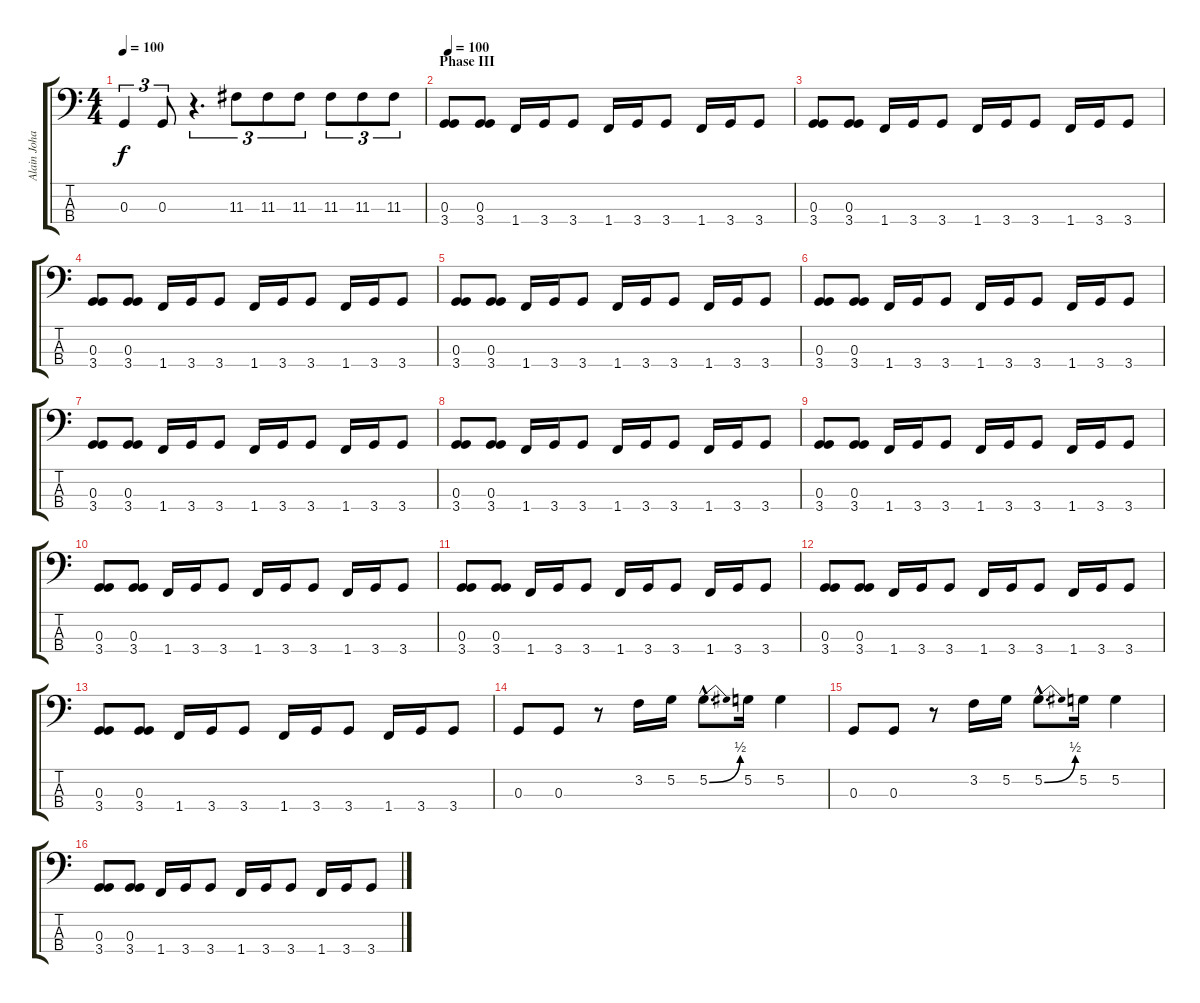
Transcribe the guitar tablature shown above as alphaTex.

\track ("Alain Johannes" "Alain Joha") {instrument electricbasspick}
\staff {score tabs}
\tuning (G2 D2 G1 E1) {hide}
\ts (4 4)
\tempo 100
\clef f4
\ks c
0.3.4{tu (3 2) dy f} 0.3.8{tu (3 2)} r.4{d tu (3 2)} 11.3.8{tu (3 2)} 11.3.8{tu (3 2)} 11.3.8{tu (3 2)} 11.3.8{tu (3 2)} 11.3.8{tu (3 2)} 11.3.8{tu (3 2)} |
\section ("" "Phase III")
\tempo 100
(0.3 3.4).8 (0.3 3.4).8 1.4.16 3.4.16 3.4.8 1.4.16 3.4.16 3.4.8 1.4.16 3.4.16 3.4.8 |
(0.3 3.4).8 (0.3 3.4).8 1.4.16 3.4.16 3.4.8 1.4.16 3.4.16 3.4.8 1.4.16 3.4.16 3.4.8 |
(0.3 3.4).8 (0.3 3.4).8 1.4.16 3.4.16 3.4.8 1.4.16 3.4.16 3.4.8 1.4.16 3.4.16 3.4.8 |
(0.3 3.4).8 (0.3 3.4).8 1.4.16 3.4.16 3.4.8 1.4.16 3.4.16 3.4.8 1.4.16 3.4.16 3.4.8 |
(0.3 3.4).8 (0.3 3.4).8 1.4.16 3.4.16 3.4.8 1.4.16 3.4.16 3.4.8 1.4.16 3.4.16 3.4.8 |
(0.3 3.4).8 (0.3 3.4).8 1.4.16 3.4.16 3.4.8 1.4.16 3.4.16 3.4.8 1.4.16 3.4.16 3.4.8 |
(0.3 3.4).8 (0.3 3.4).8 1.4.16 3.4.16 3.4.8 1.4.16 3.4.16 3.4.8 1.4.16 3.4.16 3.4.8 |
(0.3 3.4).8 (0.3 3.4).8 1.4.16 3.4.16 3.4.8 1.4.16 3.4.16 3.4.8 1.4.16 3.4.16 3.4.8 |
(0.3 3.4).8 (0.3 3.4).8 1.4.16 3.4.16 3.4.8 1.4.16 3.4.16 3.4.8 1.4.16 3.4.16 3.4.8 |
(0.3 3.4).8 (0.3 3.4).8 1.4.16 3.4.16 3.4.8 1.4.16 3.4.16 3.4.8 1.4.16 3.4.16 3.4.8 |
(0.3 3.4).8 (0.3 3.4).8 1.4.16 3.4.16 3.4.8 1.4.16 3.4.16 3.4.8 1.4.16 3.4.16 3.4.8 |
(0.3 3.4).8 (0.3 3.4).8 1.4.16 3.4.16 3.4.8 1.4.16 3.4.16 3.4.8 1.4.16 3.4.16 3.4.8 |
0.3.8 0.3.8 r.8 3.2.16 5.2.16 5.2{be (bend 0 0 60 2) hac}.8{d} 5.2.16 5.2.4 |
0.3.8 0.3.8 r.8 3.2.16 5.2.16 5.2{be (bend 0 0 60 2) hac}.8{d} 5.2.16 5.2.4 |
(0.3 3.4).8 (0.3 3.4).8 1.4.16 3.4.16 3.4.8 1.4.16 3.4.16 3.4.8 1.4.16 3.4.16 3.4.8
